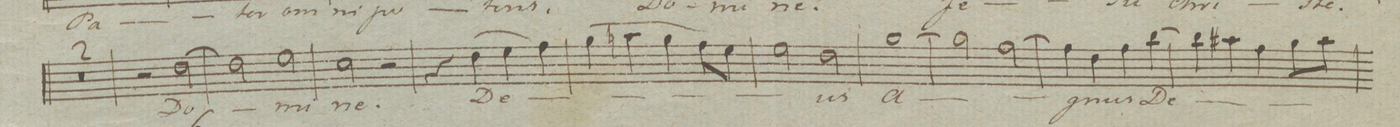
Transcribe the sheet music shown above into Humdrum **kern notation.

**kern	**text	**dynam
*I"Soprano Solo.	*	*
*clefC1	*	*
*k[]	*	*
*met(c)	*	*
*M4/4	*	*
0r	.	.
=87	=87	=87
=88	=88	=88
2r	.	.
[2b\	Do-	.
=89	=89	=89
2b\]	.	.
2cc\	-mi-	.
=90	=90	=90
2a\	-ne.	.
2r	.	.
=91	=91	=91
4r	.	.
(4b\	De-	.
4cc\	.	.
4dd\)	.	.
=92	=92	=92
(4ee\	.	.
4ffn\	.	.
4ee\	.	.
8dd\L)	.	.
8cc\J	.	.
=93	=93	=93
2cc\	.	.
2b\	-us	.
=94	=94	=94
[1ee\	a-	.
=95	=95	=95
2ee\]	.	.
[2dd\	.	.
=96	=96	=96
4dd\]	.	.
4b\	-gnus	.
4dd\	.	.
[4gg\	De-	.
=97	=97	=97
4gg\]	.	.
4ff#X\	.	.
4dd\	.	.
8ee\L	.	.
8ff#\J	.	.
=98	=98	=98
*-	*-	*-
